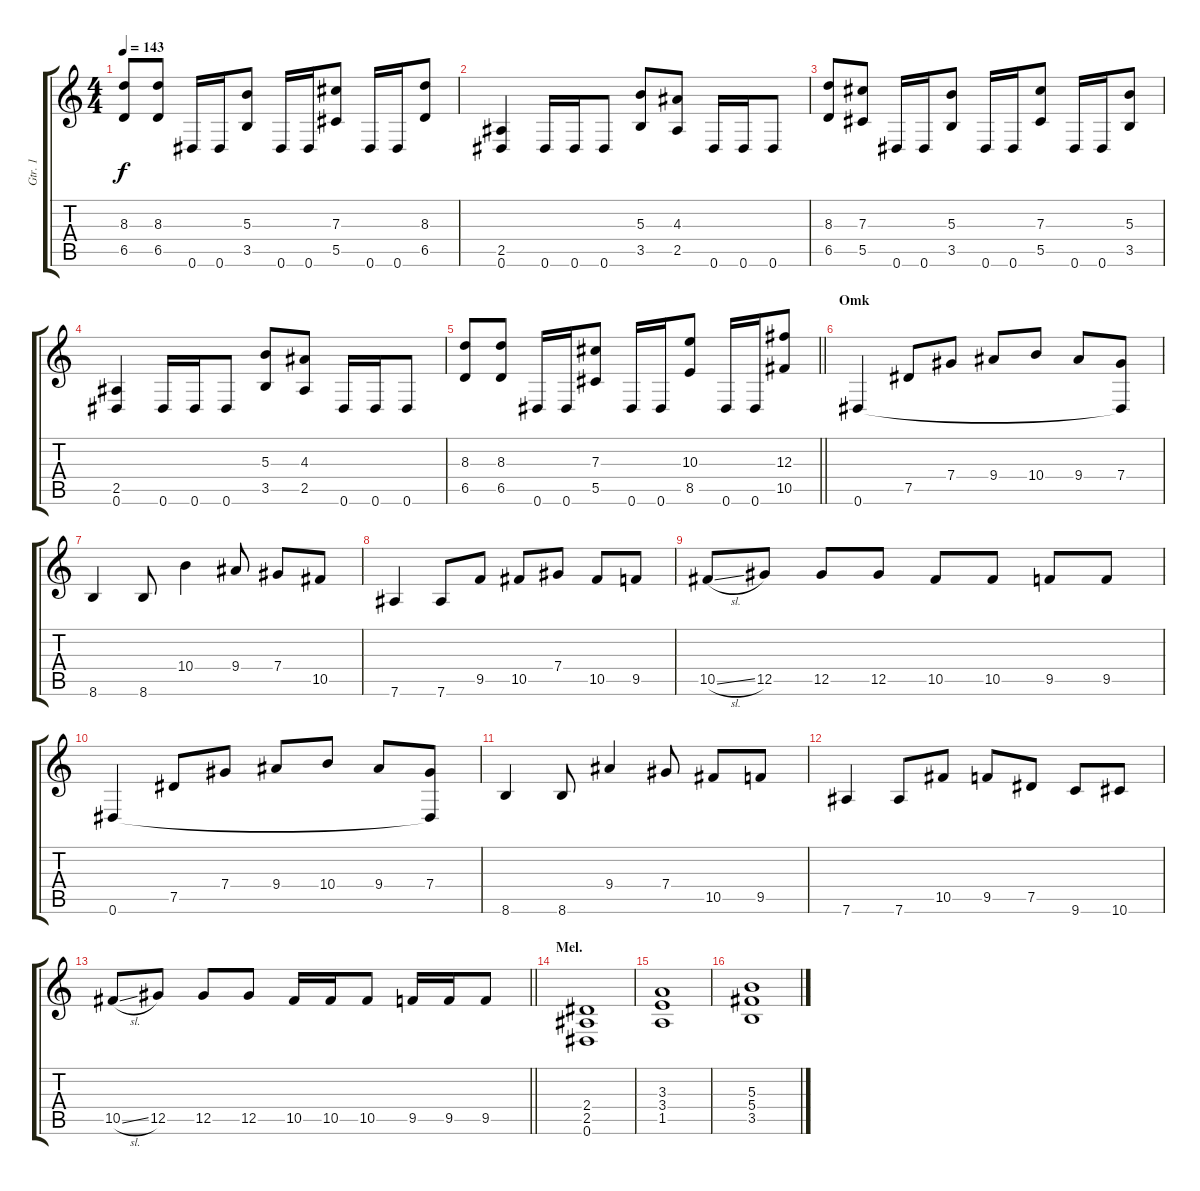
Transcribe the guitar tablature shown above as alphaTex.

\track ("Gtr. 1" "Gtr. 1") {instrument distortionguitar}
\staff {score tabs}
\tuning (Eb4 Bb3 Gb3 Db3 Ab2 Eb2) {hide}
\ts (4 4)
\tempo 143
\clef g2
\ks c
(8.3 6.5).8{dy f} (8.3 6.5).8 0.6.16 0.6.16 (5.3 3.5).8 0.6.16 0.6.16 (7.3 5.5).8 0.6.16 0.6.16 (8.3 6.5).8 |
(2.5 0.6).4 0.6.16 0.6.16 0.6.8 (5.3 3.5).8 (4.3 2.5).8 0.6.16 0.6.16 0.6.8 |
(8.3 6.5).8 (7.3 5.5).8 0.6.16 0.6.16 (5.3 3.5).8 0.6.16 0.6.16 (7.3 5.5).8 0.6.16 0.6.16 (5.3 3.5).8 |
(2.5 0.6).4 0.6.16 0.6.16 0.6.8 (5.3 3.5).8 (4.3 2.5).8 0.6.16 0.6.16 0.6.8 |
\barLineRight lightlight
(8.3 6.5).8 (8.3 6.5).8 0.6.16 0.6.16 (7.3 5.5).8 0.6.16 0.6.16 (10.3 8.5).8 0.6.16 0.6.16 (12.3 10.5).8 |
\section ("" "Omk")
0.6.4 7.5.8 7.4.8 9.4.8 10.4.8 9.4.8 (7.4 0.6{t}).8 |
8.6.4 8.6.8 10.4.4 9.4.8 7.4.8 10.5.8 |
7.6.4 7.6.8 9.5.8 10.5.8 7.4.8 10.5.8 9.5.8 |
10.5{sl}.8 12.5.8 12.5.8 12.5.8 10.5.8 10.5.8 9.5.8 9.5.8 |
0.6.4 7.5.8 7.4.8 9.4.8 10.4.8 9.4.8 (7.4 0.6{t}).8 |
8.6.4 8.6.8 9.4.4 7.4.8 10.5.8 9.5.8 |
7.6.4 7.6.8 10.5.8 9.5.8 7.5.8 9.6.8 10.6.8 |
\barLineRight lightlight
10.5{sl}.8 12.5.8 12.5.8 12.5.8 10.5.16 10.5.16 10.5.8 9.5.16 9.5.16 9.5.8 |
\section ("" "Mel.")
(2.4 2.5 0.6).1 |
(3.3 3.4 1.5).1 |
(5.3 5.4 3.5).1
